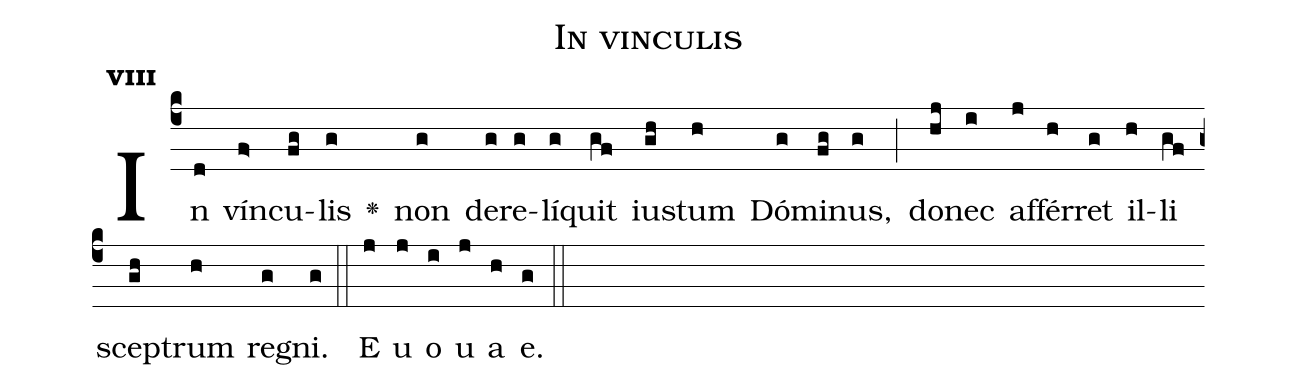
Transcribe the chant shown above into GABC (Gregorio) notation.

name:In vinculis;
office-part:Antiphona;
mode:8;
%%
initial-style: 1;
name: In vinculis;
book: CAO 3312;
occasion: Psalterium Hebdomada I Sabbato;
office-part: Officium Lectionis Ant 2;
user-notes: ;
commentary: ;
annotation: 8g;
centering-scheme: english;
fontsize: 12;
font: OFLSortsMillGoudy;
height: 11;
width: 4.5;
%%
(c4)In(d) vín(f>)cu(fg)lis(g) <v>\greheightstar</v>() non(g) de(g)re(g)lí(g)quit(gf) iu(gh)stum(h) Dó(g)mi(fg)nus,(g) (;) do(hj)nec(i) af(j)fér(h)ret(g) il(h)li(gf) scep(gh)trum(h) re(g)gni.(g) (::)
E(j) u(j) o(i) u(j) a(h) e.(g) (::)
